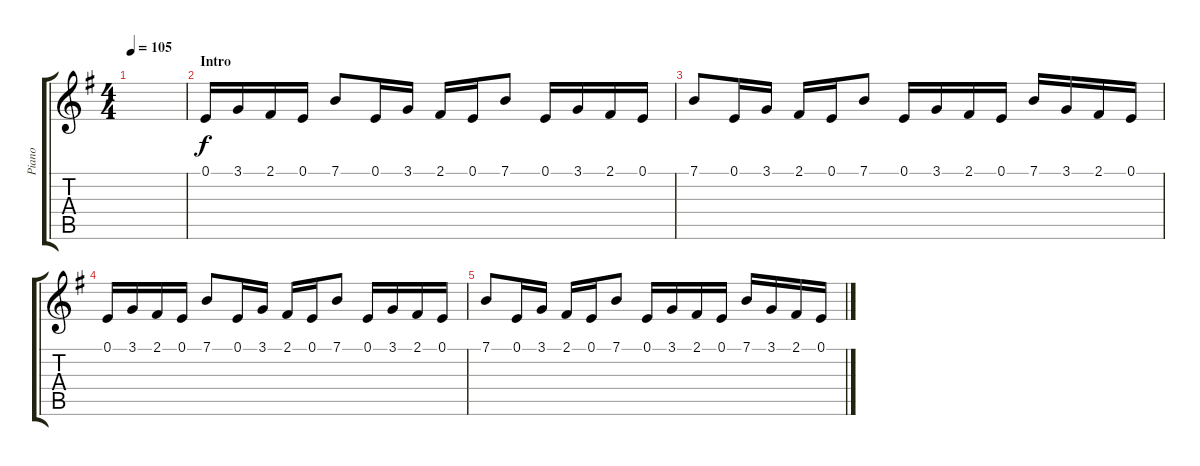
\track ("Piano" "Piano") {instrument acousticgrandpiano}
\staff {score tabs}
\tuning (E4 B3 G3 D3 A2 E2) {hide}
\ts (4 4)
\tempo 105
\clef g2
\ks eminor
|
\section ("" "Intro")
0.1.16 3.1.16 2.1.16 0.1.16 7.1.8 0.1.16 3.1.16 2.1.16 0.1.16 7.1.8 0.1.16 3.1.16 2.1.16 0.1.16 |
7.1.8 0.1.16 3.1.16 2.1.16 0.1.16 7.1.8 0.1.16 3.1.16 2.1.16 0.1.16 7.1.16 3.1.16 2.1.16 0.1.16 |
0.1.16 3.1.16 2.1.16 0.1.16 7.1.8 0.1.16 3.1.16 2.1.16 0.1.16 7.1.8 0.1.16 3.1.16 2.1.16 0.1.16 |
7.1.8 0.1.16 3.1.16 2.1.16 0.1.16 7.1.8 0.1.16 3.1.16 2.1.16 0.1.16 7.1.16 3.1.16 2.1.16 0.1.16
